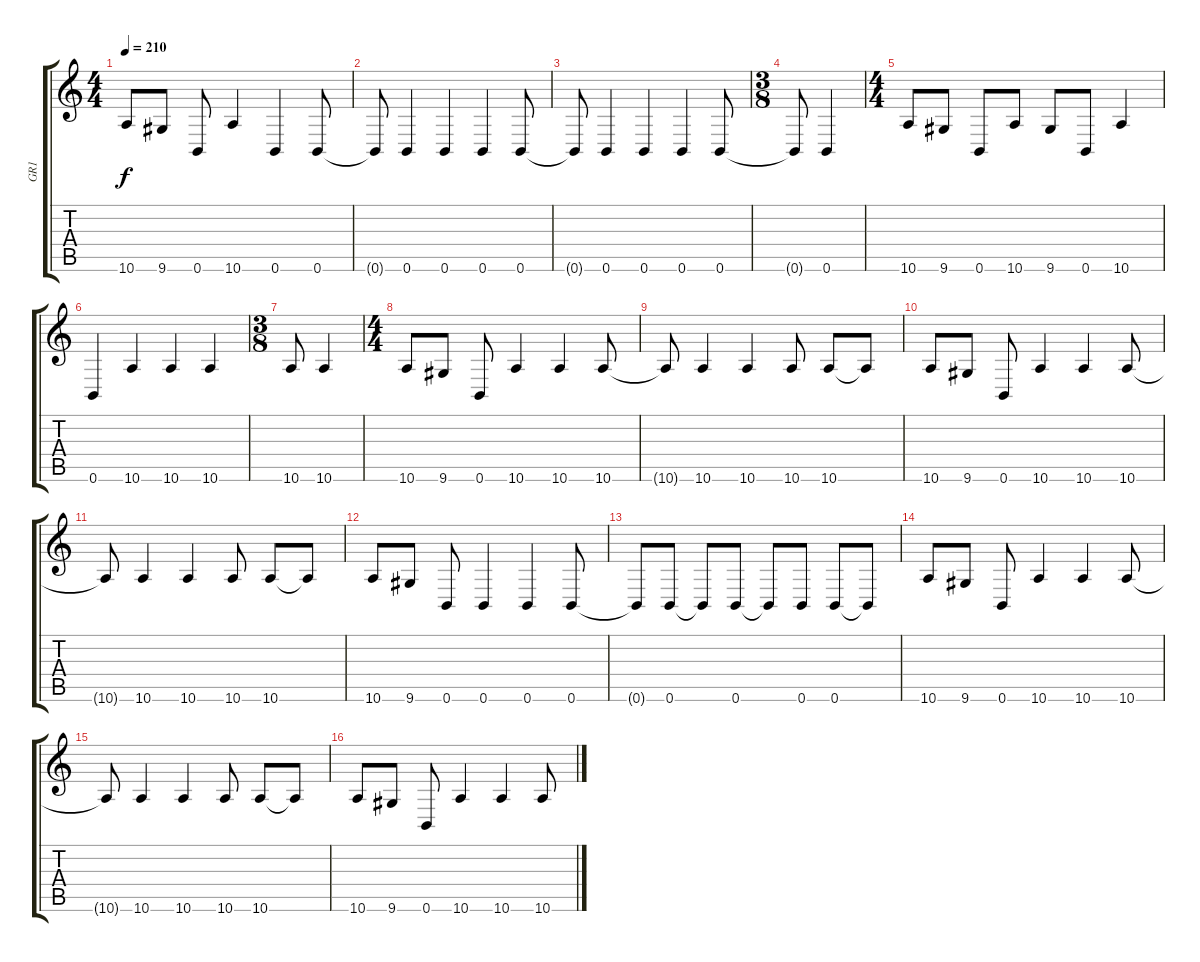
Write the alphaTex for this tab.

\track ("GR1" "GR1") {instrument overdrivenguitar}
\staff {score tabs}
\tuning (E4 B3 G3 D3 A2 B1) {hide}
\ts (4 4)
\tempo 210
\clef g2
\ks c
10.6.8{dy f} 9.6.8 0.6.8 10.6.4 0.6.4 0.6.8 |
0.6{t}.8 0.6.4 0.6.4 0.6.4 0.6.8 |
0.6{t}.8 0.6.4 0.6.4 0.6.4 0.6.8 |
\ts (3 8)
0.6{t}.8 0.6.4 |
\ts (4 4)
10.6.8 9.6.8 0.6.8 10.6.8 9.6.8 0.6.8 10.6.4 |
0.6.4 10.6.4 10.6.4 10.6.4 |
\ts (3 8)
10.6.8 10.6.4 |
\ts (4 4)
10.6.8 9.6.8 0.6.8 10.6.4 10.6.4 10.6.8 |
10.6{t}.8 10.6.4 10.6.4 10.6.8 10.6.8 10.6{t}.8 |
10.6.8 9.6.8 0.6.8 10.6.4 10.6.4 10.6.8 |
10.6{t}.8 10.6.4 10.6.4 10.6.8 10.6.8 10.6{t}.8 |
10.6.8 9.6.8 0.6.8 0.6.4 0.6.4 0.6.8 |
0.6{t}.8 0.6.8 0.6{t}.8 0.6.8 0.6{t}.8 0.6.8 0.6.8 0.6{t}.8 |
10.6.8 9.6.8 0.6.8 10.6.4 10.6.4 10.6.8 |
10.6{t}.8 10.6.4 10.6.4 10.6.8 10.6.8 10.6{t}.8 |
10.6.8 9.6.8 0.6.8 10.6.4 10.6.4 10.6.8
